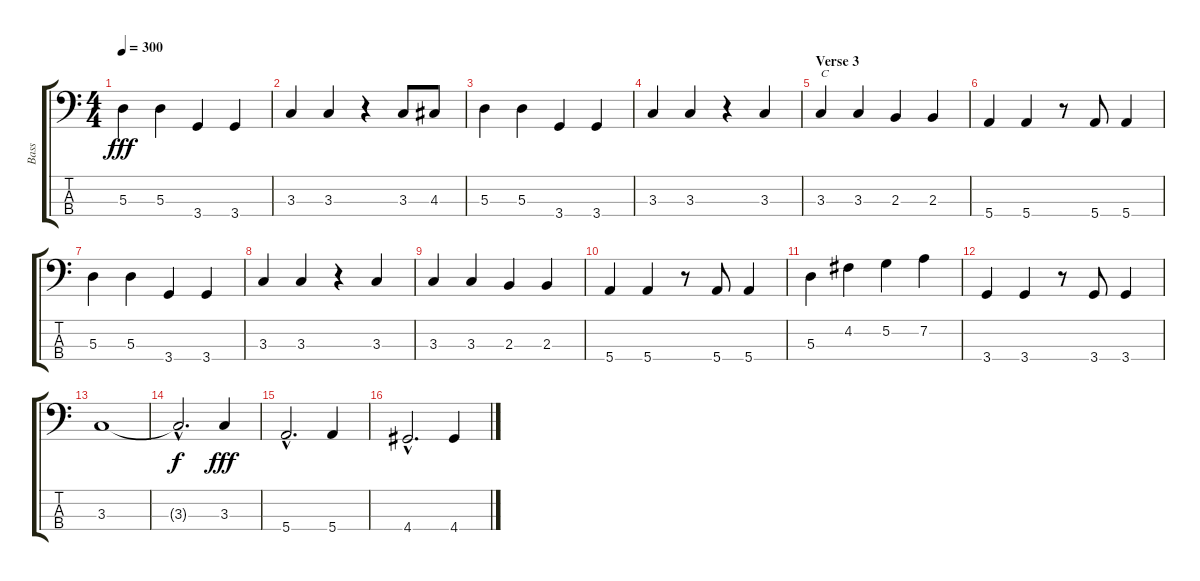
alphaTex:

\track ("Bass" "Bass") {instrument electricbassfinger}
\staff {score tabs}
\tuning (G2 D2 A1 E1) {hide}
\ts (4 4)
\tempo 300
\clef f4
\ks c
5.3.4{dy fff} 5.3.4 3.4.4 3.4.4 |
3.3.4 3.3.4 r.4 3.3.8 4.3.8 |
5.3.4 5.3.4 3.4.4 3.4.4 |
3.3.4 3.3.4 r.4 3.3.4 |
\section ("" "Verse 3")
3.3.4{txt "C"} 3.3.4 2.3.4 2.3.4 |
5.4.4 5.4.4 r.8 5.4.8 5.4.4 |
5.3.4 5.3.4 3.4.4 3.4.4 |
3.3.4 3.3.4 r.4 3.3.4 |
3.3.4 3.3.4 2.3.4 2.3.4 |
5.4.4 5.4.4 r.8 5.4.8 5.4.4 |
5.3.4 4.2.4 5.2.4 7.2.4 |
3.4.4 3.4.4 r.8 3.4.8 3.4.4 |
3.3.1 |
3.3{hac t}.2{d dy f} 3.3.4{dy fff} |
5.4{hac}.2{d} 5.4.4 |
4.4{hac}.2{d} 4.4.4
